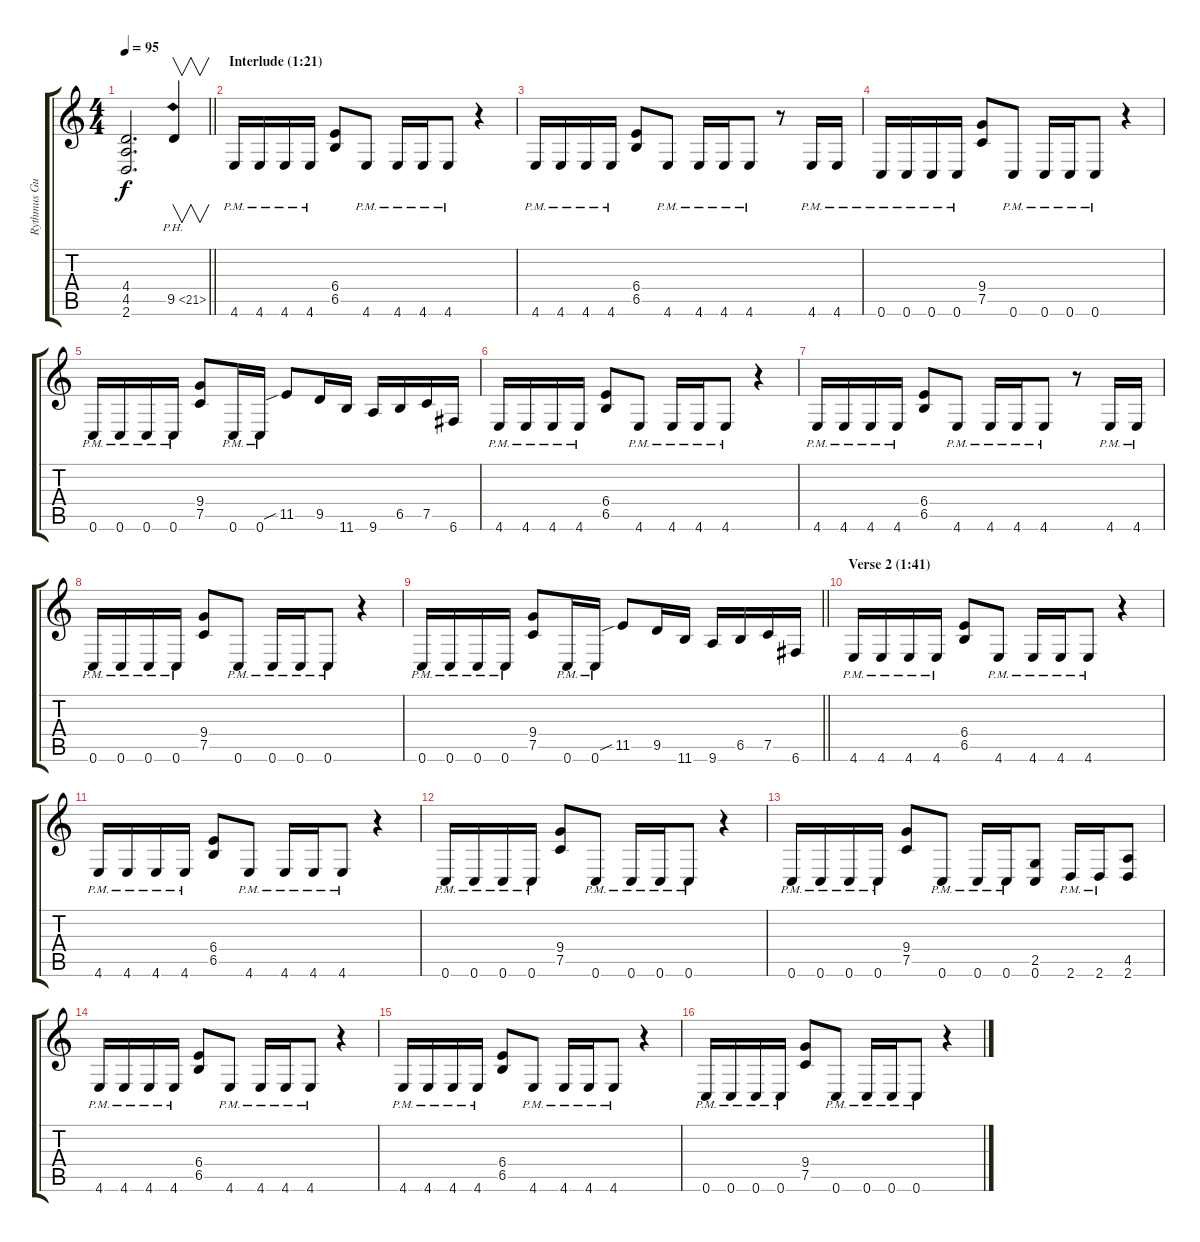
\track ("Rythmus Guitar 2" "Rythmus Gu") {instrument distortionguitar}
\staff {score tabs}
\tuning (C4 G3 Eb3 Bb2 F2 C2) {hide}
\ts (4 4)
\tempo 95
\clef g2
\barLineRight lightlight
\ks c
(4.4 4.5 2.6).2{d dy f} 9.5{ph 12}.4{v} |
\section ("" "Interlude (1:21)")
4.6{pm}.16 4.6{pm}.16 4.6{pm}.16 4.6{pm}.16 (6.4 6.5).8 4.6{pm}.8 4.6{pm}.16 4.6{pm}.16 4.6{pm}.8 r.4 |
4.6{pm}.16 4.6{pm}.16 4.6{pm}.16 4.6{pm}.16 (6.4 6.5).8 4.6{pm}.8 4.6{pm}.16 4.6{pm}.16 4.6{pm}.8 r.8 4.6{pm}.16 4.6{pm}.16 |
0.6{pm}.16 0.6{pm}.16 0.6{pm}.16 0.6{pm}.16 (9.4 7.5).8 0.6{pm}.8 0.6{pm}.16 0.6{pm}.16 0.6{pm}.8 r.4 |
0.6{pm}.16 0.6{pm}.16 0.6{pm}.16 0.6{pm}.16 (9.4 7.5).8 0.6{pm}.16 0.6{pm}.16 11.5{sib}.8 9.5.16 11.6.16 9.6.16 6.5.16 7.5.16 6.6.16 |
4.6{pm}.16 4.6{pm}.16 4.6{pm}.16 4.6{pm}.16 (6.4 6.5).8 4.6{pm}.8 4.6{pm}.16 4.6{pm}.16 4.6{pm}.8 r.4 |
4.6{pm}.16 4.6{pm}.16 4.6{pm}.16 4.6{pm}.16 (6.4 6.5).8 4.6{pm}.8 4.6{pm}.16 4.6{pm}.16 4.6{pm}.8 r.8{txt ""} 4.6{pm}.16 4.6{pm}.16 |
0.6{pm}.16 0.6{pm}.16 0.6{pm}.16 0.6{pm}.16 (9.4 7.5).8 0.6{pm}.8 0.6{pm}.16 0.6{pm}.16 0.6{pm}.8 r.4 |
\barLineRight lightlight
0.6{pm}.16 0.6{pm}.16 0.6{pm}.16 0.6{pm}.16 (9.4 7.5).8 0.6{pm}.16 0.6{pm}.16 11.5{sib}.8 9.5.16 11.6.16 9.6.16 6.5.16 7.5.16 6.6.16 |
\section ("" "Verse 2 (1:41)")
4.6{pm}.16 4.6{pm}.16 4.6{pm}.16 4.6{pm}.16 (6.4 6.5).8 4.6{pm}.8 4.6{pm}.16 4.6{pm}.16 4.6{pm}.8 r.4 |
4.6{pm}.16 4.6{pm}.16 4.6{pm}.16 4.6{pm}.16 (6.4 6.5).8 4.6{pm}.8 4.6{pm}.16 4.6{pm}.16 4.6{pm}.8 r.4 |
0.6{pm}.16 0.6{pm}.16 0.6{pm}.16 0.6{pm}.16 (9.4 7.5).8 0.6{pm}.8 0.6{pm}.16 0.6{pm}.16 0.6{pm}.8 r.4 |
0.6{pm}.16 0.6{pm}.16 0.6{pm}.16 0.6{pm}.16 (9.4 7.5).8 0.6{pm}.8 0.6{pm}.16 0.6{pm}.16 (2.5 0.6).8 2.6{pm}.16 2.6{pm}.16 (4.5 2.6).8 |
4.6{pm}.16 4.6{pm}.16 4.6{pm}.16 4.6{pm}.16 (6.4 6.5).8 4.6{pm}.8 4.6{pm}.16 4.6{pm}.16 4.6{pm}.8 r.4 |
4.6{pm}.16 4.6{pm}.16 4.6{pm}.16 4.6{pm}.16 (6.4 6.5).8 4.6{pm}.8 4.6{pm}.16 4.6{pm}.16 4.6{pm}.8 r.4 |
0.6{pm}.16 0.6{pm}.16 0.6{pm}.16 0.6{pm}.16 (9.4 7.5).8 0.6{pm}.8 0.6{pm}.16 0.6{pm}.16 0.6{pm}.8 r.4
